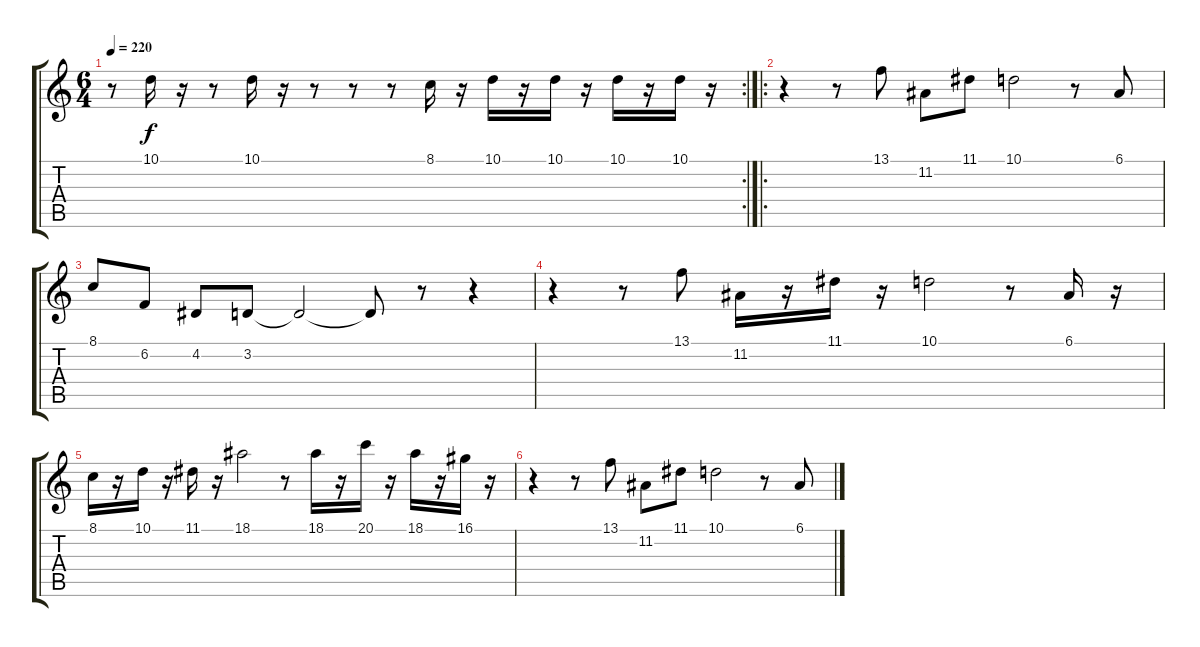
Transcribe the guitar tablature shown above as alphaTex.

\track "" {instrument trumpet}
\staff {score tabs}
\tuning (E4 B3 G3 D3 A2 E2) {hide}
\rc 2
\ts (6 4)
\tempo 220
\clef g2
\ks c
r.8{dy f} 10.1.16 r.16 r.8 10.1.16 r.16 r.8 r.8 r.8 8.1.16 r.16 10.1.16 r.16 10.1.16 r.16 10.1.16 r.16 10.1.16 r.16 |
\ro
r.4 r.8 13.1.8 11.2.8 11.1.8 10.1.2 r.8 6.1.8 |
8.1.8 6.2.8 4.2.8 3.2.8 3.2{t}.2 3.2{t}.8 r.8 r.4 |
r.4 r.8 13.1.8 11.2.16 r.16 11.1.16 r.16 10.1.2 r.8 6.1.16 r.16 |
8.1.16{volume 0} r.16 10.1.16 r.16 11.1.16 r.16 18.1.2 r.8 18.1.16 r.16 20.1.16 r.16 18.1.16 r.16 16.1.16 r.16 |
r.4 r.8 13.1.8 11.2.8 11.1.8 10.1.2 r.8 6.1.8
